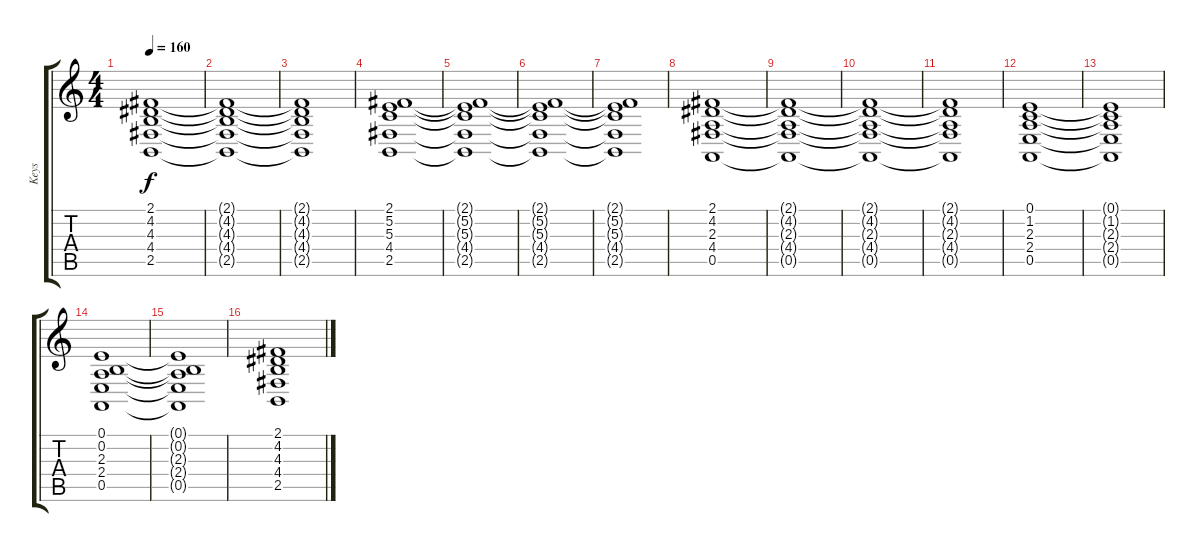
\track ("Keys" "Keys") {instrument lead2sawtooth}
\staff {score tabs}
\tuning (E4 B3 G3 D3 A2 E2) {hide}
\ts (4 4)
\tempo 160
\clef g2
\ks c
(2.1{t} 4.2{t} 4.3{t} 4.4{t} 2.5{t}).1{dy f} |
(2.1{t} 4.2{t} 4.3{t} 4.4{t} 2.5{t}).1 |
(2.1{t} 4.2{t} 4.3{t} 4.4{t} 2.5{t}).1 |
(2.1 5.2 5.3 4.4 2.5).1{volume 9 instrument pad8sweep} |
(2.1{t} 5.2{t} 5.3{t} 4.4{t} 2.5{t}).1 |
(2.1{t} 5.2{t} 5.3{t} 4.4{t} 2.5{t}).1 |
(2.1{t} 5.2{t} 5.3{t} 4.4{t} 2.5{t}).1 |
(2.1 4.2 2.3 4.4 0.5).1{volume 9 instrument pad8sweep} |
(2.1{t} 4.2{t} 2.3{t} 4.4{t} 0.5{t}).1 |
(2.1{t} 4.2{t} 2.3{t} 4.4{t} 0.5{t}).1 |
(2.1{t} 4.2{t} 2.3{t} 4.4{t} 0.5{t}).1 |
(0.1 1.2 2.3 2.4 0.5).1{volume 9 instrument pad8sweep} |
(0.1{t} 1.2{t} 2.3{t} 2.4{t} 0.5{t}).1 |
(0.1 0.2 2.3 2.4 0.5).1{volume 9 instrument pad8sweep} |
(0.1{t} 0.2{t} 2.3{t} 2.4{t} 0.5{t}).1 |
(2.1 4.2 4.3 4.4 2.5).1
